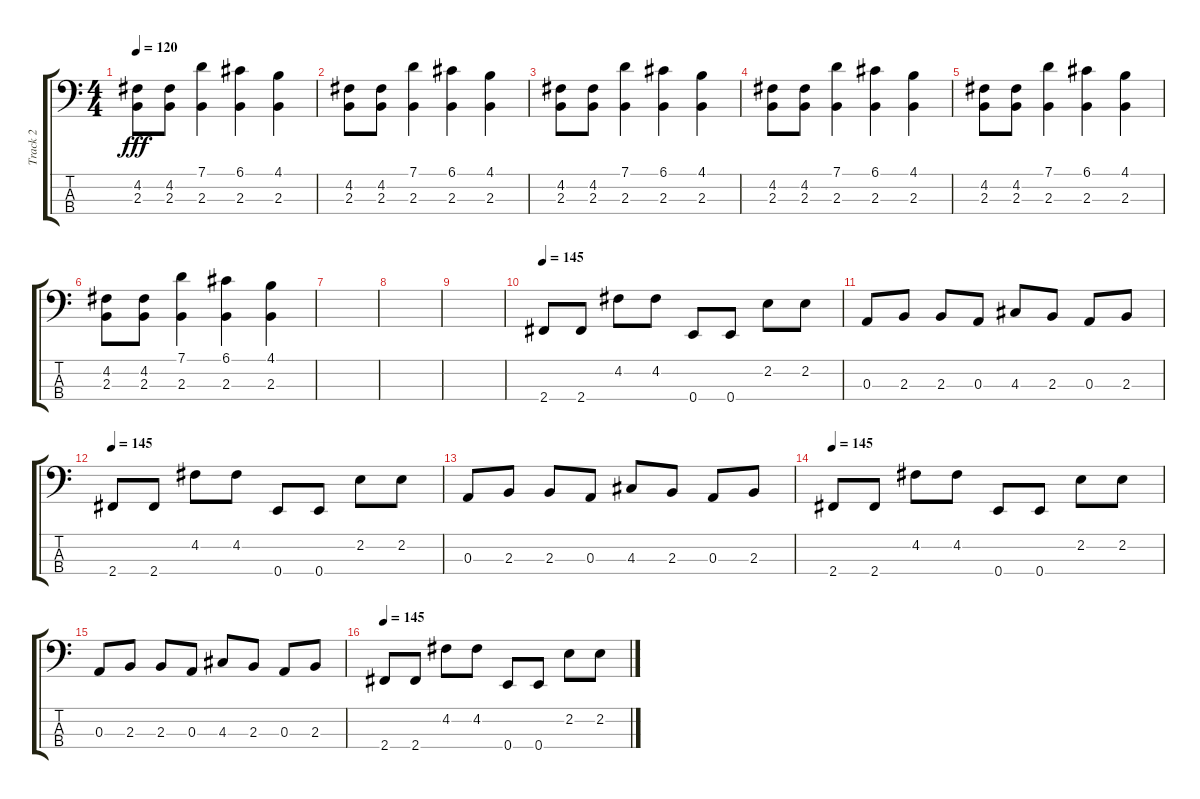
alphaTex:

\track ("Track 2" "Track 2") {instrument electricbasspick}
\staff {score tabs}
\tuning (G2 D2 A1 E1) {hide}
\ts (4 4)
\tempo 120
\clef f4
\ks c
(4.2 2.3).8{dy fff} (4.2 2.3).8 (7.1 2.3).4 (6.1 2.3).4 (4.1 2.3).4 |
(4.2 2.3).8 (4.2 2.3).8 (7.1 2.3).4 (6.1 2.3).4 (4.1 2.3).4 |
(4.2 2.3).8 (4.2 2.3).8 (7.1 2.3).4 (6.1 2.3).4 (4.1 2.3).4 |
(4.2 2.3).8 (4.2 2.3).8 (7.1 2.3).4 (6.1 2.3).4 (4.1 2.3).4 |
(4.2 2.3).8 (4.2 2.3).8 (7.1 2.3).4 (6.1 2.3).4 (4.1 2.3).4 |
(4.2 2.3).8 (4.2 2.3).8 (7.1 2.3).4 (6.1 2.3).4 (4.1 2.3).4 |
|
|
|
\tempo 145
2.4.8 2.4.8 4.2.8 4.2.8 0.4.8 0.4.8 2.2.8 2.2.8 |
0.3.8 2.3.8 2.3.8 0.3.8 4.3.8 2.3.8 0.3.8 2.3.8 |
\tempo 145
2.4.8 2.4.8 4.2.8 4.2.8 0.4.8 0.4.8 2.2.8 2.2.8 |
0.3.8 2.3.8 2.3.8 0.3.8 4.3.8 2.3.8 0.3.8 2.3.8 |
\tempo 145
2.4.8 2.4.8 4.2.8 4.2.8 0.4.8 0.4.8 2.2.8 2.2.8 |
0.3.8 2.3.8 2.3.8 0.3.8 4.3.8 2.3.8 0.3.8 2.3.8 |
\tempo 145
2.4.8 2.4.8 4.2.8 4.2.8 0.4.8 0.4.8 2.2.8 2.2.8
